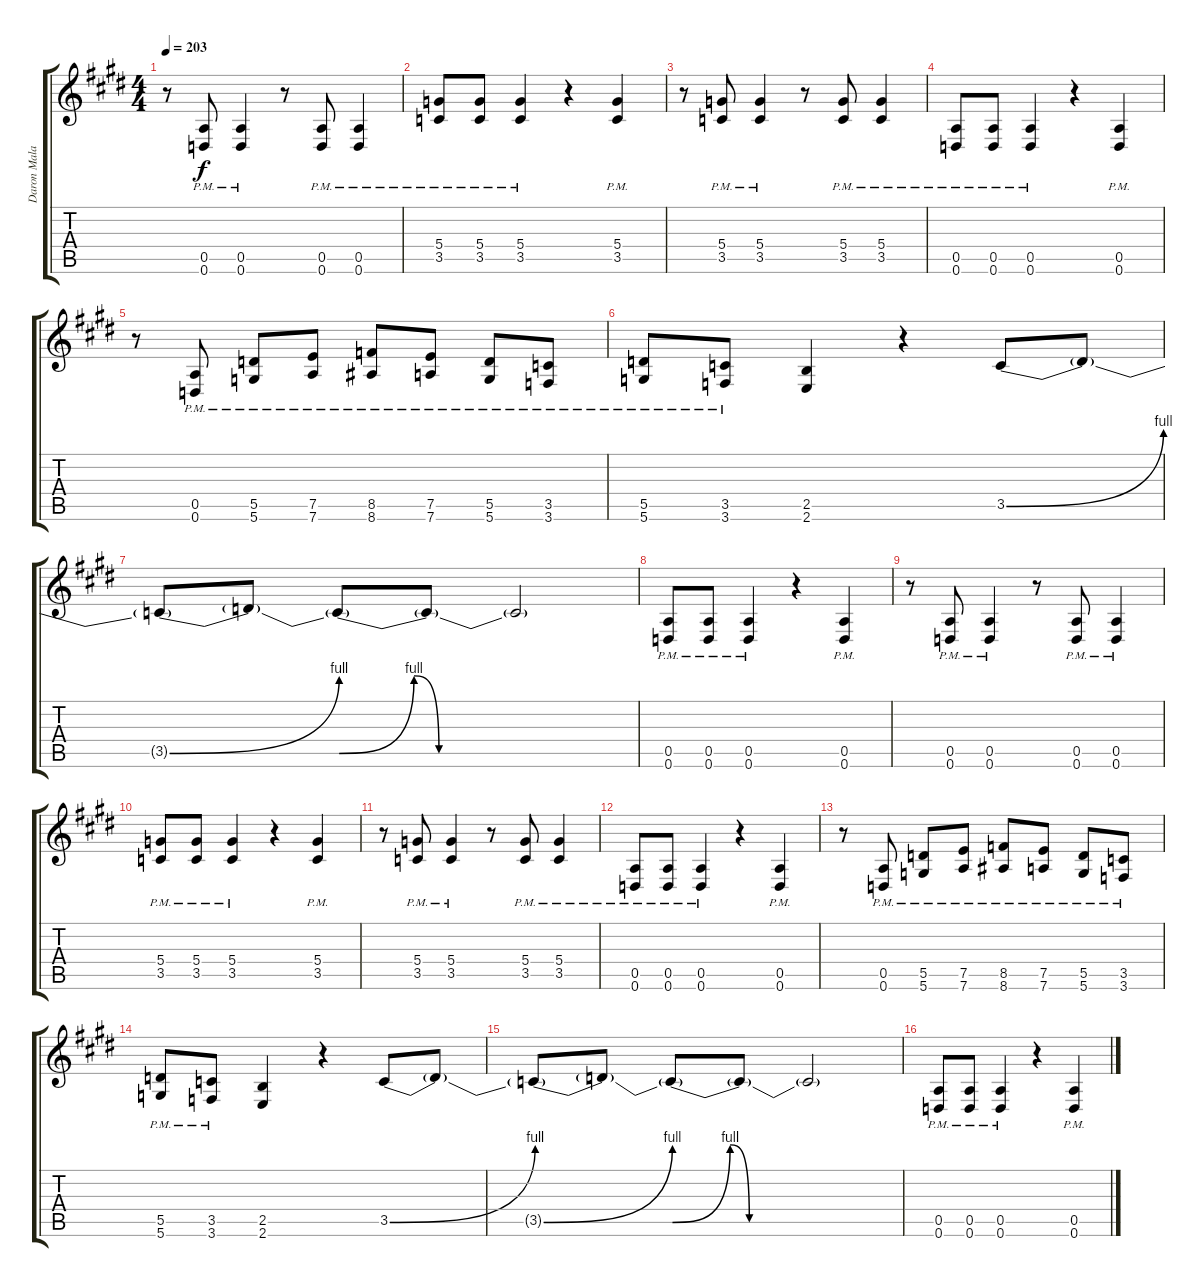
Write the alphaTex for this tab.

\track ("Daron Malakian [Guitar 2]" "Daron Mala") {instrument distortionguitar}
\staff {score tabs}
\tuning (E4 B3 G3 D3 A2 D2) {hide}
\ts (4 4)
\tempo 203
\clef g2
\ks c#minor
r.8{dy f} (0.5{pm} 0.6{pm}).8 (0.5{pm} 0.6{pm}).4 r.8 (0.5{pm} 0.6{pm}).8 (0.5{pm} 0.6{pm}).4 |
(5.4{pm} 3.5{pm}).8 (5.4{pm} 3.5{pm}).8 (5.4{pm} 3.5{pm}).4 r.4 (5.4{pm} 3.5{pm}).4 |
r.8 (5.4{pm} 3.5{pm}).8 (5.4{pm} 3.5{pm}).4 r.8 (5.4{pm} 3.5{pm}).8 (5.4{pm} 3.5{pm}).4 |
(0.5{pm} 0.6{pm}).8 (0.5{pm} 0.6{pm}).8 (0.5{pm} 0.6{pm}).4 r.4 (0.5{pm} 0.6{pm}).4 |
r.8 (0.5{pm} 0.6{pm}).8 (5.5{pm} 5.6{pm}).8 (7.5{pm} 7.6{pm}).8 (8.5{pm} 8.6{pm}).8 (7.5{pm} 7.6{pm}).8 (5.5{pm} 5.6{pm}).8 (3.5{pm} 3.6{pm}).8 |
(5.5{pm} 5.6{pm}).8 (3.5{pm} 3.6{pm}).8 (2.5 2.6).4 r.4 3.5{be (bend 0 0 60 4)}.8 3.5{t}.8 |
3.5{be (bend 0 0 60 4) t}.8 3.5{t}.8 3.5{be (custom 0 0 15 4 20 0 60 0) t}.8 3.5{t}.8 3.5{t}.2 |
(0.5{pm} 0.6{pm}).8 (0.5{pm} 0.6{pm}).8 (0.5{pm} 0.6{pm}).4 r.4 (0.5{pm} 0.6{pm}).4 |
r.8 (0.5{pm} 0.6{pm}).8 (0.5{pm} 0.6{pm}).4 r.8 (0.5{pm} 0.6{pm}).8 (0.5{pm} 0.6{pm}).4 |
(5.4{pm} 3.5{pm}).8 (5.4{pm} 3.5{pm}).8 (5.4{pm} 3.5{pm}).4 r.4 (5.4{pm} 3.5{pm}).4 |
r.8 (5.4{pm} 3.5{pm}).8 (5.4{pm} 3.5{pm}).4 r.8 (5.4{pm} 3.5{pm}).8 (5.4{pm} 3.5{pm}).4 |
(0.5{pm} 0.6{pm}).8 (0.5{pm} 0.6{pm}).8 (0.5{pm} 0.6{pm}).4 r.4 (0.5{pm} 0.6{pm}).4 |
r.8 (0.5{pm} 0.6{pm}).8 (5.5{pm} 5.6{pm}).8 (7.5{pm} 7.6{pm}).8 (8.5{pm} 8.6{pm}).8 (7.5{pm} 7.6{pm}).8 (5.5{pm} 5.6{pm}).8 (3.5{pm} 3.6{pm}).8 |
(5.5{pm} 5.6{pm}).8 (3.5{pm} 3.6{pm}).8 (2.5 2.6).4 r.4 3.5{be (bend 0 0 60 4)}.8 3.5{t}.8 |
3.5{be (bend 0 0 60 4) t}.8 3.5{t}.8 3.5{be (custom 0 0 15 4 20 0 60 0) t}.8 3.5{t}.8 3.5{t}.2 |
(0.5{pm} 0.6{pm}).8 (0.5{pm} 0.6{pm}).8 (0.5{pm} 0.6{pm}).4 r.4 (0.5{pm} 0.6{pm}).4
